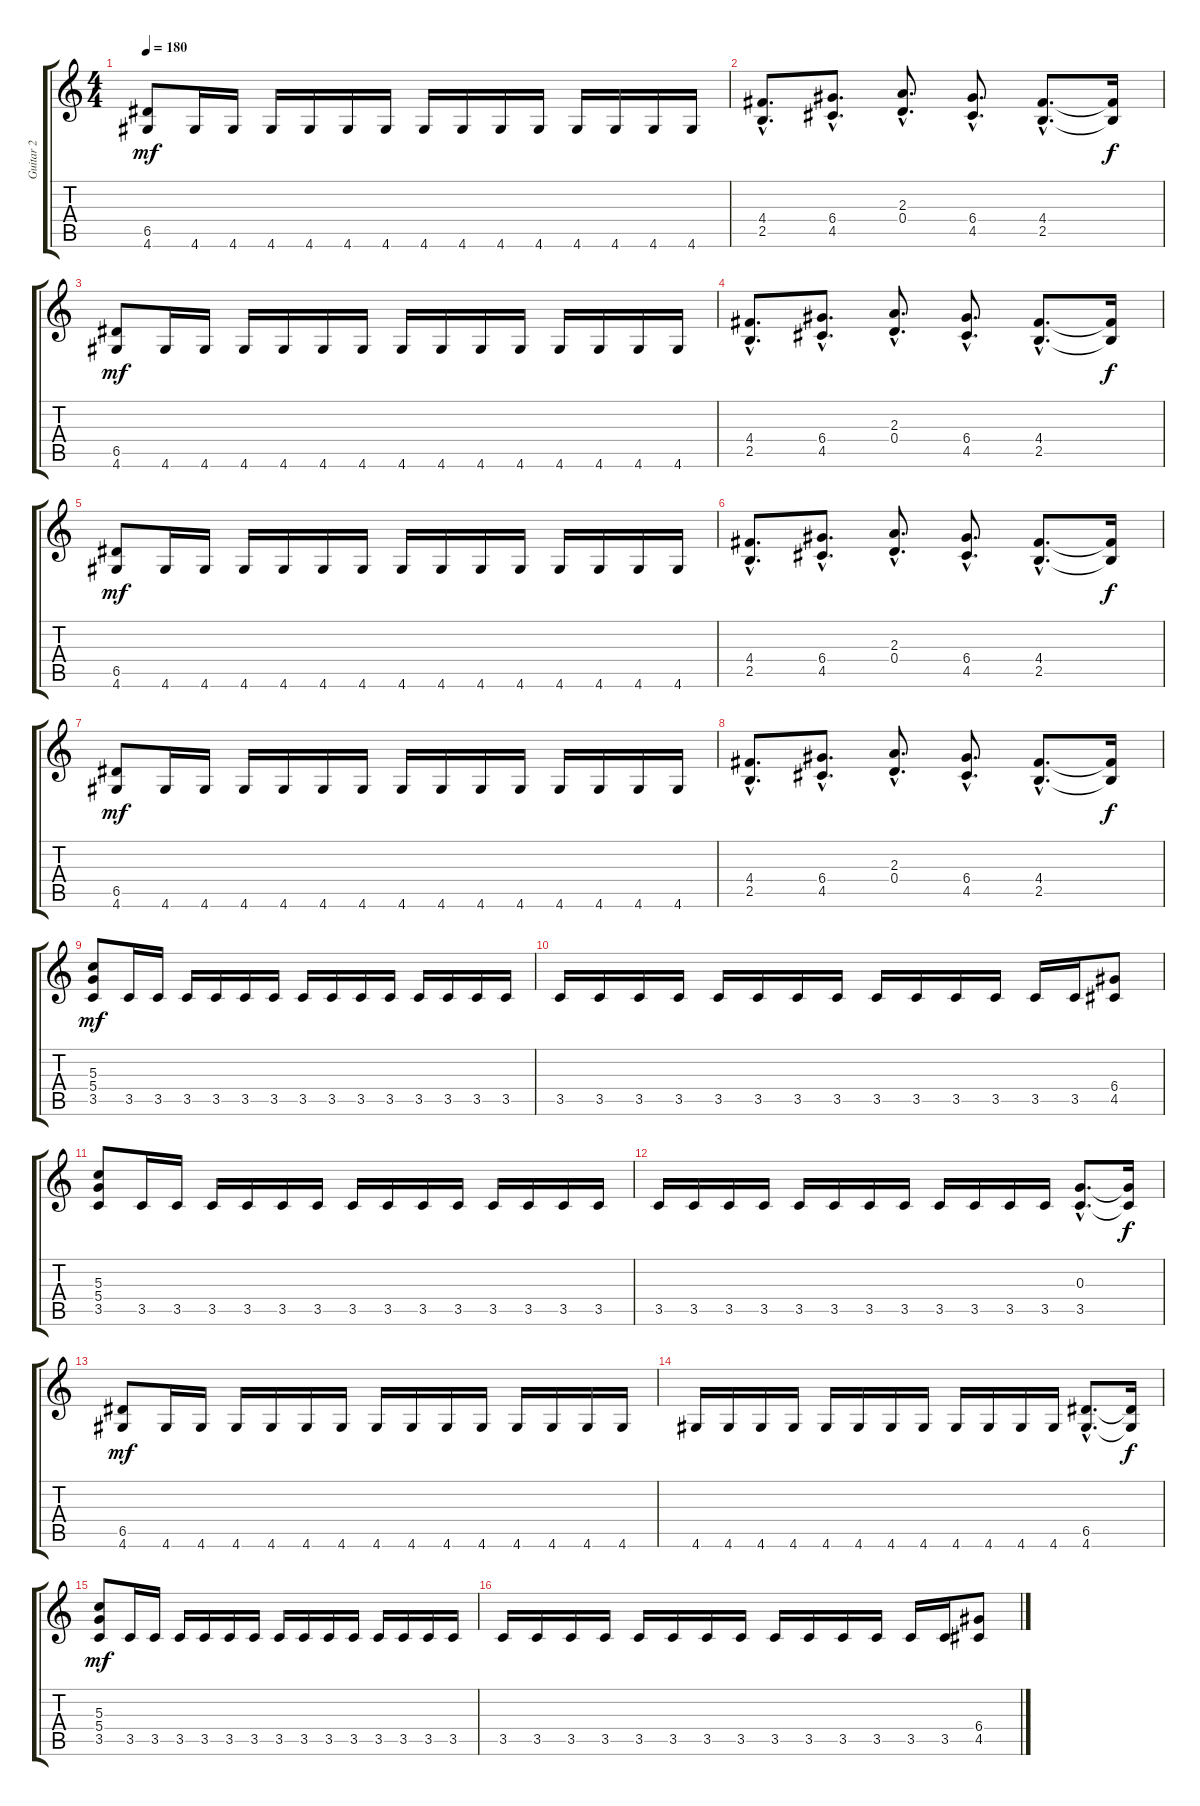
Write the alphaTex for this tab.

\track ("Guitar 2" "Guitar 2") {instrument distortionguitar}
\staff {score tabs}
\tuning (E4 B3 G3 D3 A2 E2) {hide}
\ts (4 4)
\tempo 180
\clef g2
\ks c
(6.5 4.6).8{dy mf instrument distortionguitar} 4.6.16 4.6.16 4.6.16 4.6.16 4.6.16 4.6.16 4.6.16 4.6.16 4.6.16 4.6.16 4.6.16 4.6.16 4.6.16 4.6.16 |
(4.4{hac} 2.5{hac}).8{d} (6.4{hac} 4.5{hac}).8{d} (2.3{hac} 0.4{hac}).8{d} (6.4{hac} 4.5{hac}).8{d} (4.4{hac} 2.5{hac}).8{d} (4.4{t} 2.5{t}).16{dy f} |
(6.5 4.6).8{dy mf} 4.6.16 4.6.16 4.6.16 4.6.16 4.6.16 4.6.16 4.6.16 4.6.16 4.6.16 4.6.16 4.6.16 4.6.16 4.6.16 4.6.16 |
(4.4{hac} 2.5{hac}).8{d} (6.4{hac} 4.5{hac}).8{d} (2.3{hac} 0.4{hac}).8{d} (6.4{hac} 4.5{hac}).8{d} (4.4{hac} 2.5{hac}).8{d} (4.4{t} 2.5{t}).16{dy f} |
(6.5 4.6).8{dy mf} 4.6.16 4.6.16 4.6.16 4.6.16 4.6.16 4.6.16 4.6.16 4.6.16 4.6.16 4.6.16 4.6.16 4.6.16 4.6.16 4.6.16 |
(4.4{hac} 2.5{hac}).8{d} (6.4{hac} 4.5{hac}).8{d} (2.3{hac} 0.4{hac}).8{d} (6.4{hac} 4.5{hac}).8{d} (4.4{hac} 2.5{hac}).8{d} (4.4{t} 2.5{t}).16{dy f} |
(6.5 4.6).8{dy mf} 4.6.16 4.6.16 4.6.16 4.6.16 4.6.16 4.6.16 4.6.16 4.6.16 4.6.16 4.6.16 4.6.16 4.6.16 4.6.16 4.6.16 |
(4.4{hac} 2.5{hac}).8{d} (6.4{hac} 4.5{hac}).8{d} (2.3{hac} 0.4{hac}).8{d} (6.4{hac} 4.5{hac}).8{d} (4.4{hac} 2.5{hac}).8{d} (4.4{t} 2.5{t}).16{dy f} |
(5.3 5.4 3.5).8{dy mf} 3.5.16 3.5.16 3.5.16 3.5.16 3.5.16 3.5.16 3.5.16 3.5.16 3.5.16 3.5.16 3.5.16 3.5.16 3.5.16 3.5.16 |
3.5.16 3.5.16 3.5.16 3.5.16 3.5.16 3.5.16 3.5.16 3.5.16 3.5.16 3.5.16 3.5.16 3.5.16 3.5.16 3.5.16 (6.4 4.5).8 |
(5.3 5.4 3.5).8 3.5.16 3.5.16 3.5.16 3.5.16 3.5.16 3.5.16 3.5.16 3.5.16 3.5.16 3.5.16 3.5.16 3.5.16 3.5.16 3.5.16 |
3.5.16 3.5.16 3.5.16 3.5.16 3.5.16 3.5.16 3.5.16 3.5.16 3.5.16 3.5.16 3.5.16 3.5.16 (0.3{hac} 3.5{hac}).8{d} (0.3{t} 3.5{t}).16{dy f} |
(6.5 4.6).8{dy mf} 4.6.16 4.6.16 4.6.16 4.6.16 4.6.16 4.6.16 4.6.16 4.6.16 4.6.16 4.6.16 4.6.16 4.6.16 4.6.16 4.6.16 |
4.6.16 4.6.16 4.6.16 4.6.16 4.6.16 4.6.16 4.6.16 4.6.16 4.6.16 4.6.16 4.6.16 4.6.16 (6.5{hac} 4.6{hac}).8{d} (6.5{t} 4.6{t}).16{dy f} |
(5.3 5.4 3.5).8{dy mf} 3.5.16 3.5.16 3.5.16 3.5.16 3.5.16 3.5.16 3.5.16 3.5.16 3.5.16 3.5.16 3.5.16 3.5.16 3.5.16 3.5.16 |
3.5.16 3.5.16 3.5.16 3.5.16 3.5.16 3.5.16 3.5.16 3.5.16 3.5.16 3.5.16 3.5.16 3.5.16 3.5.16 3.5.16 (6.4 4.5).8
